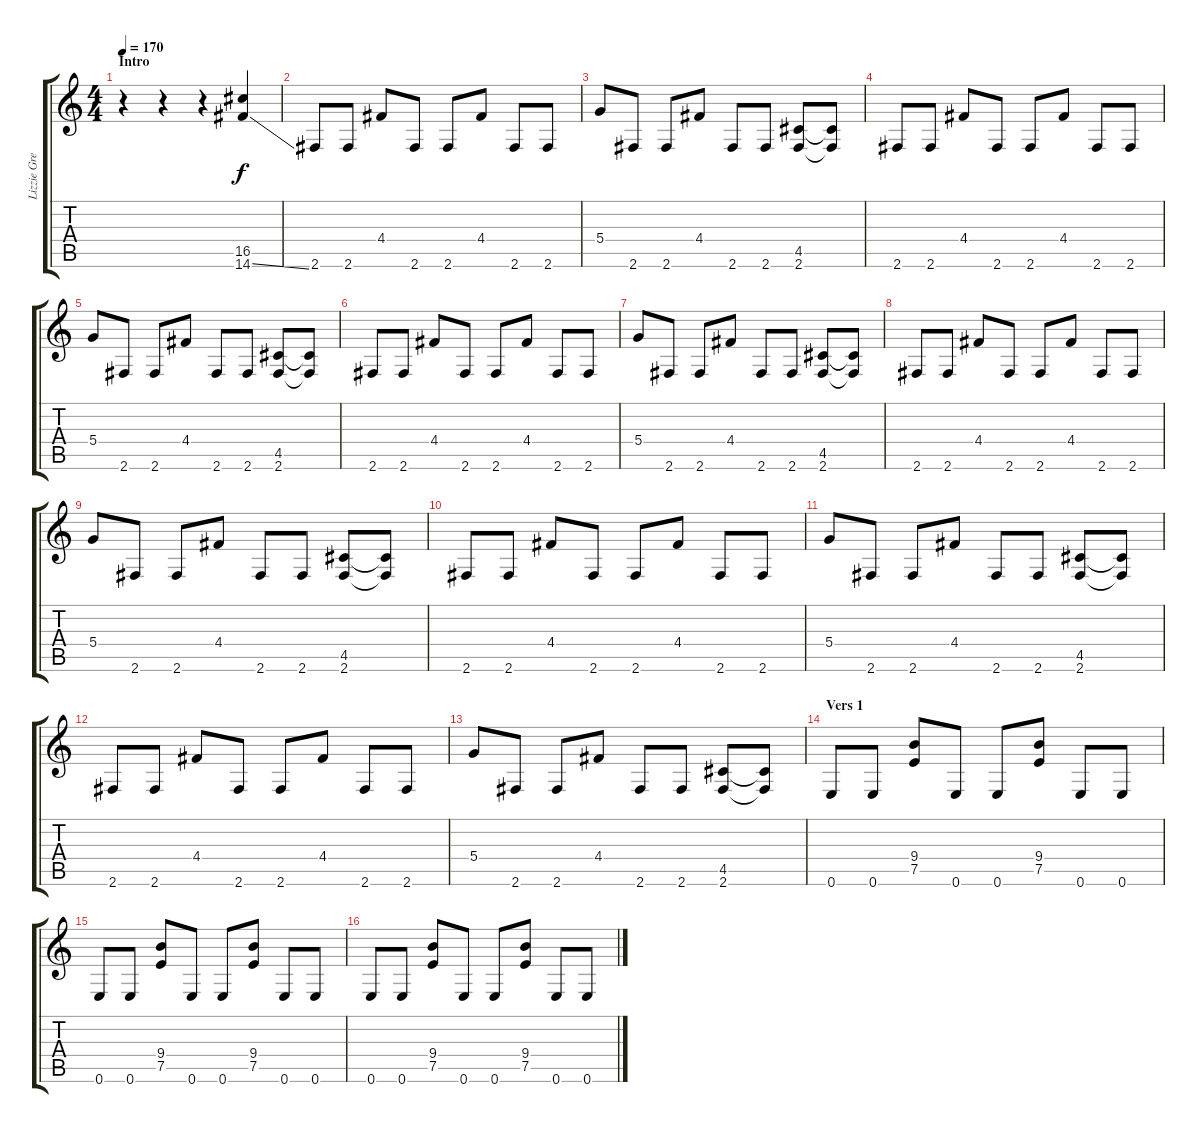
\track ("Lizzie Grey - Rhythm Guitar" "Lizzie Gre") {instrument distortionguitar}
\staff {score tabs}
\tuning (E4 B3 G3 D3 A2 E2) {hide}
\ts (4 4)
\section ("" "Intro")
\tempo 170
\clef g2
\ks c
r.4{dy f instrument distortionguitar} r.4 r.4 (16.5 14.6{ss}).4 |
2.6.8 2.6.8 4.4.8 2.6.8 2.6.8 4.4.8 2.6.8 2.6.8 |
5.4.8 2.6.8 2.6.8 4.4.8 2.6.8 2.6.8 (4.5 2.6).8 (4.5{t} 2.6{t}).8 |
2.6.8 2.6.8 4.4.8 2.6.8 2.6.8 4.4.8 2.6.8 2.6.8 |
5.4.8 2.6.8 2.6.8 4.4.8 2.6.8 2.6.8 (4.5 2.6).8 (4.5{t} 2.6{t}).8 |
2.6.8 2.6.8 4.4.8 2.6.8 2.6.8 4.4.8 2.6.8 2.6.8 |
5.4.8 2.6.8 2.6.8 4.4.8 2.6.8 2.6.8 (4.5 2.6).8 (4.5{t} 2.6{t}).8 |
2.6.8 2.6.8 4.4.8 2.6.8 2.6.8 4.4.8 2.6.8 2.6.8 |
5.4.8 2.6.8 2.6.8 4.4.8 2.6.8 2.6.8 (4.5 2.6).8 (4.5{t} 2.6{t}).8 |
2.6.8 2.6.8 4.4.8 2.6.8 2.6.8 4.4.8 2.6.8 2.6.8 |
5.4.8 2.6.8 2.6.8 4.4.8 2.6.8 2.6.8 (4.5 2.6).8 (4.5{t} 2.6{t}).8 |
2.6.8 2.6.8 4.4.8 2.6.8 2.6.8 4.4.8 2.6.8 2.6.8 |
5.4.8 2.6.8 2.6.8 4.4.8 2.6.8 2.6.8 (4.5 2.6).8 (4.5{t} 2.6{t}).8 |
\section ("" "Vers 1")
0.6.8 0.6.8 (9.4 7.5).8 0.6.8 0.6.8 (9.4 7.5).8 0.6.8 0.6.8 |
0.6.8 0.6.8 (9.4 7.5).8 0.6.8 0.6.8 (9.4 7.5).8 0.6.8 0.6.8 |
0.6.8 0.6.8 (9.4 7.5).8 0.6.8 0.6.8 (9.4 7.5).8 0.6.8 0.6.8
